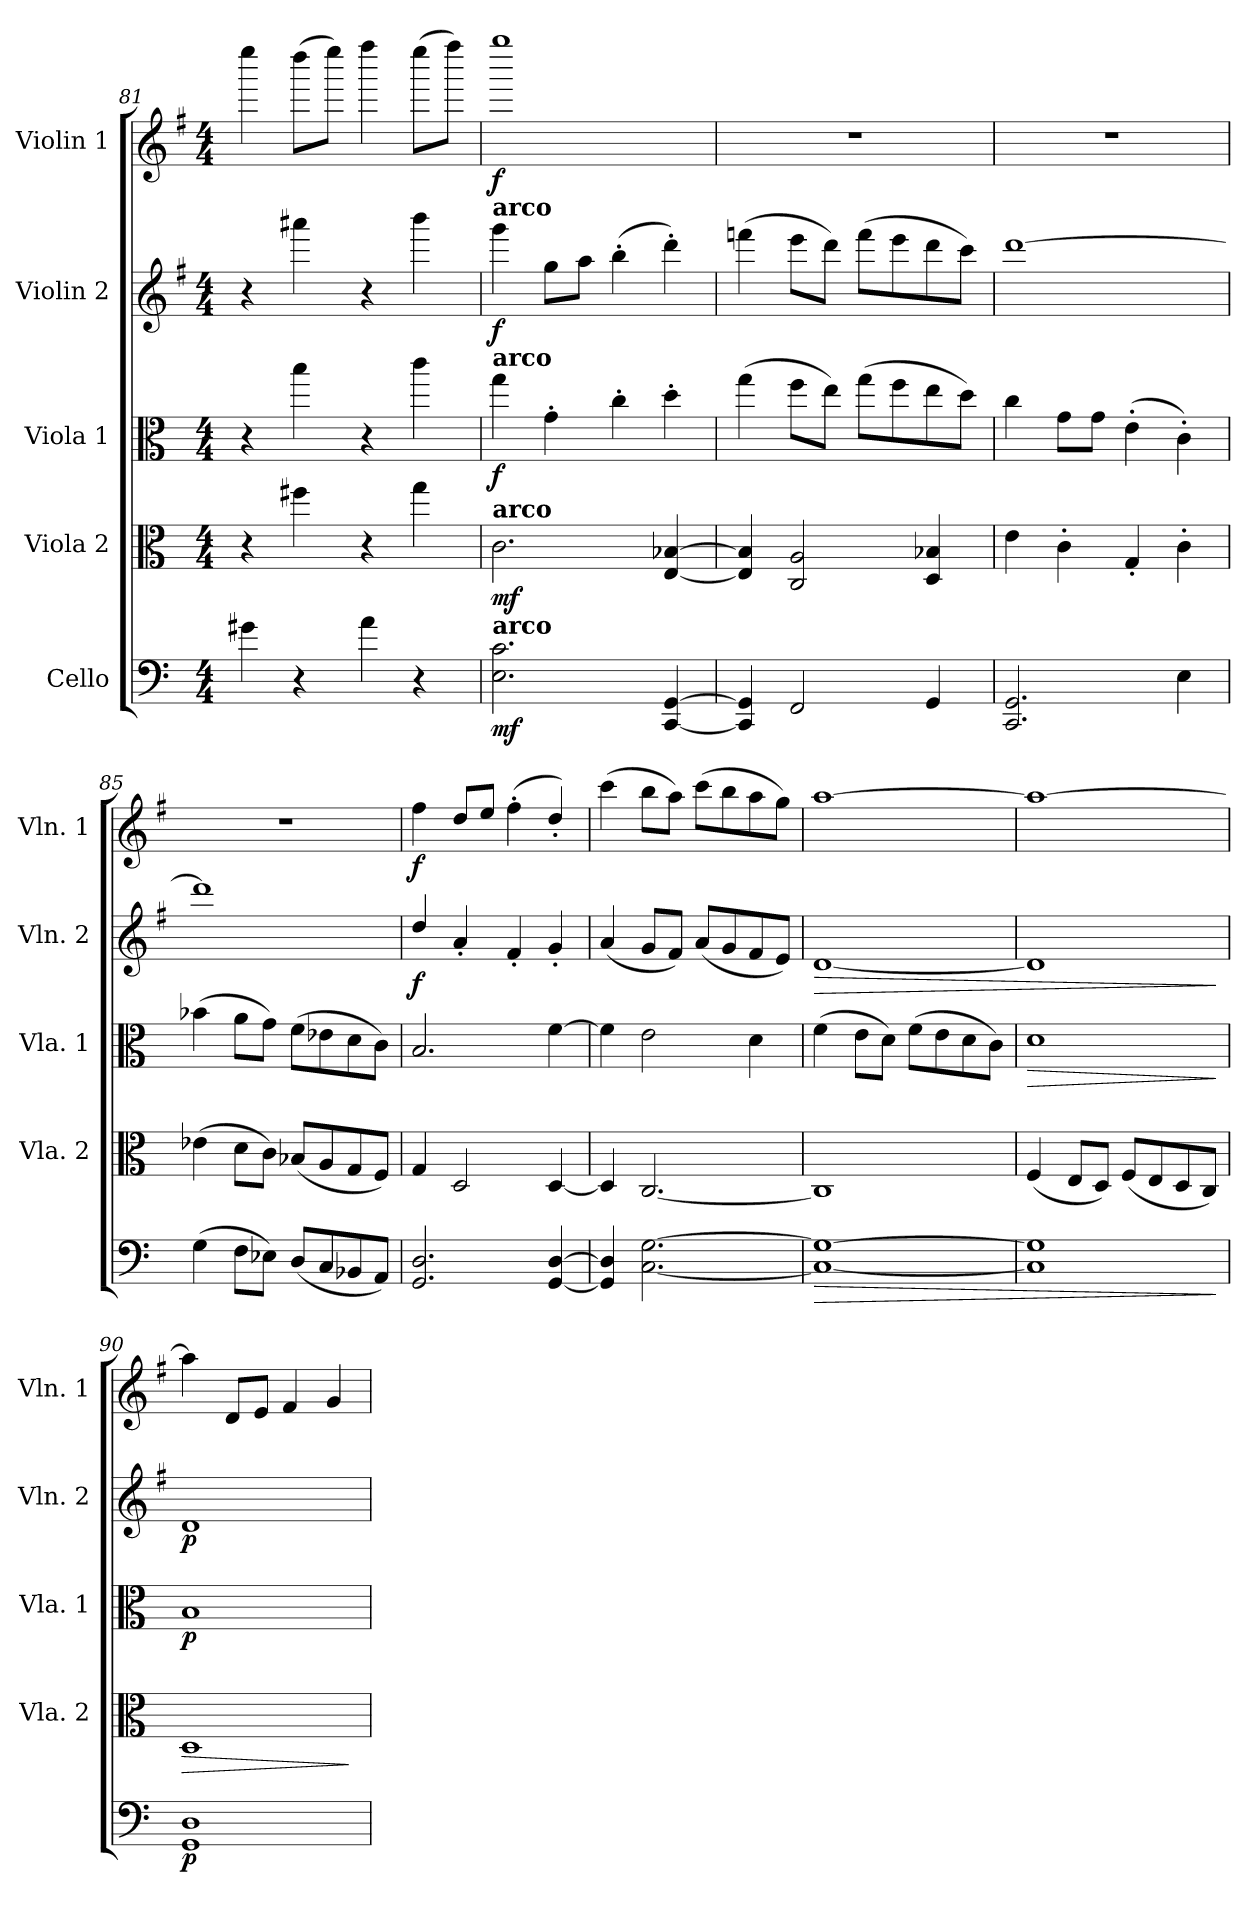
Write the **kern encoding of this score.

**kern	**dynam	**kern	**dynam	**kern	**dynam	**kern	**dynam	**kern	**dynam
*part5	*part5	*part4	*part4	*part3	*part3	*part2	*part2	*part1	*part1
*staff5	*staff5	*staff4	*staff4	*staff3	*staff3	*staff2	*staff2	*staff1	*staff1
*I"Cello	*	*I"Viola 2	*	*I"Viola 1	*	*I"Violin 2	*	*I"Violin 1	*
*	*	*I'Vla. 2	*	*I'Vla. 1	*	*I'Vln. 2	*	*I'Vln. 1	*
!!LO:PB:g=z
*clefF4	*	*clefC3	*	*clefC3	*	*clefG2	*	*clefG2	*
*	*	*	*	*	*	*ITrd4c7	*	*ITrd4c7	*
*k[]	*	*k[]	*	*k[]	*	*k[]	*	*k[]	*
*C:	*	*C:	*	*C:	*	*C:	*	*C:	*
*M4/4	*	*M4/4	*	*M4/4	*	*M4/4	*	*M4/4	*
=81	=81	=81	=81	=81	=81	=81	=81	=81	=81
4g#X\	.	4r	.	4r	.	4r	.	4aaa\	.
4r	.	4ff#X\	.	4bb\	.	4ddd#X\	.	(>8ggg\L	.
.	.	.	.	.	.	.	.	8aaa\J)	.
4a\	.	4r	.	4r	.	4r	.	4bbb\	.
4r	.	4gg\	.	4ccc\	.	4eee\	.	(>8aaa\L	.
.	.	.	.	.	.	.	.	8bbb\J)	.
=82	=82	=82	=82	=82	=82	=82	=82	=82	=82
!	!	!	!	!	!	!LO:TX:a:B:t=arco	!	!	!
!	!	!	!	!LO:TX:a:B:t=arco	!	!	!	!	!
!	!	!LO:TX:a:B:t=arco	!	!	!	!	!	!	!
!LO:TX:a:B:t=arco	!	!	!	!	!	!	!	!	!
!	!LO:DY:b	!	!LO:DY:b	!	!LO:DY:b	!	!LO:DY:b	!	!LO:DY:b
2.E\ 2.c\	mf	2.c\	mf	4gg\	f	4ccc\	f	1cccc	f
.	.	.	.	4g'>\	.	8cc\L	.	.	.
.	.	.	.	.	.	8dd\J	.	.	.
.	.	.	.	4cc'>\	.	(>4ee'>\	.	.	.
[4CC/ [4GG/	.	[4E/ [4B-X/	.	4dd'>\	.	4gg'>\)	.	.	.
=83	=83	=83	=83	=83	=83	=83	=83	=83	=83
4CC/] 4GG/]	.	4E/] 4B-/]	.	(>4gg\	.	(>4bb-X\	.	1r	.
2FF/	.	2C/ 2A/	.	8ff\L	.	8aa\L	.	.	.
.	.	.	.	8ee\J)	.	8gg\J)	.	.	.
.	.	.	.	(>8gg\L	.	(>8bb-\L	.	.	.
.	.	.	.	8ff\	.	8aa\	.	.	.
4GG/	.	4D/ 4B-X/	.	8ee\	.	8gg\	.	.	.
.	.	.	.	8dd\J)	.	8ff\J)	.	.	.
=84	=84	=84	=84	=84	=84	=84	=84	=84	=84
2.CC/ 2.GG/	.	4e\	.	4cc\	.	[1gg	.	1r	.
.	.	4c'>\	.	8g\L	.	.	.	.	.
.	.	.	.	8g\J	.	.	.	.	.
.	.	4G'</	.	(>4e'>\	.	.	.	.	.
4E\	.	4c'>\	.	4c'>\)	.	.	.	.	.
=85	=85	=85	=85	=85	=85	=85	=85	=85	=85
(>4G\	.	(>4e-X\	.	(>4b-X\	.	1gg]	.	1r	.
8F\L	.	8d\L	.	8a\L	.	.	.	.	.
8E-X\J)	.	8c\J)	.	8g\J)	.	.	.	.	.
(<8D/L	.	(<8B-X/L	.	(>8f\L	.	.	.	.	.
8C/	.	8A/	.	8e-X\	.	.	.	.	.
8BB-X/	.	8G/	.	8d\	.	.	.	.	.
8AA/J)	.	8F/J)	.	8c\J)	.	.	.	.	.
!!LO:LB:g=z
=86	=86	=86	=86	=86	=86	=86	=86	=86	=86
!	!	!	!	!	!	!	!LO:DY:b	!	!LO:DY:b
2.GG/ 2.D/	.	4G/	.	2.B/	.	4g/	f	4b\	f
.	.	2D/	.	.	.	4d'</	.	8g/L	.
.	.	.	.	.	.	.	.	8a/J	.
.	.	.	.	.	.	4B'</	.	(>4b'>\	.
[4GG/ [4D/	.	[4D/	.	[4f\	.	4c'</	.	4g'</)	.
=87	=87	=87	=87	=87	=87	=87	=87	=87	=87
4GG/] 4D/]	.	4D/]	.	4f\]	.	(<4d/	.	(>4ff\	.
[2.C\ [2.G\	.	[2.C/	.	2e\	.	8c/L	.	8ee\L	.
.	.	.	.	.	.	8B/J)	.	8dd\J)	.
.	.	.	.	.	.	(<8d/L	.	(>8ff\L	.
.	.	.	.	.	.	8c/	.	8ee\	.
.	.	.	.	4d\	.	8B/	.	8dd\	.
.	.	.	.	.	.	8A/J)	.	8cc\J)	.
=88	=88	=88	=88	=88	=88	=88	=88	=88	=88
!	!LO:HP:b	!	!	!	!	!	!LO:HP:b	!	!
1C_ 1G_	>	1C]	.	(>4f\	.	[1G	>	[1dd	.
.	.	.	.	8e\L	.	.	.	.	.
.	.	.	.	8d\J)	.	.	.	.	.
.	.	.	.	(>8f\L	.	.	.	.	.
.	.	.	.	8e\	.	.	.	.	.
.	.	.	.	8d\	.	.	.	.	.
.	.	.	.	8c\J)	.	.	.	.	.
=89	=89	=89	=89	=89	=89	=89	=89	=89	=89
!	!	!	!	!	!LO:HP:b	!	!	!	!
1C] 1G]	.	(<4F/	.	1d	>	1G]	.	1dd_	.
.	.	8E/L	.	.	.	.	.	.	.
.	.	8D/J)	.	.	.	.	.	.	.
.	.	(<8F/L	.	.	.	.	.	.	.
.	.	8E/	.	.	.	.	.	.	.
.	.	8D/	.	.	.	.	.	.	.
.	.	8C/J)	.	.	.	.	.	.	.
.	]	.	.	.	]	.	]	.	.
=90	=90	=90	=90	=90	=90	=90	=90	=90	=90
!	!LO:DY:b	!	!LO:HP:b	!	!LO:DY:b	!	!LO:DY:b	!	!
1GG 1D	p	1D	>	1B	p	1G	p	4dd\]	.
.	.	.	.	.	.	.	.	8G/L	.
.	.	.	.	.	.	.	.	8A/J	.
.	.	.	.	.	.	.	.	4B/	.
.	.	.	.	.	.	.	.	4c/	.
.	.	.	]	.	.	.	.	.	.
=	=	=	=	=	=	=	=	=	=
*-	*-	*-	*-	*-	*-	*-	*-	*-	*-
